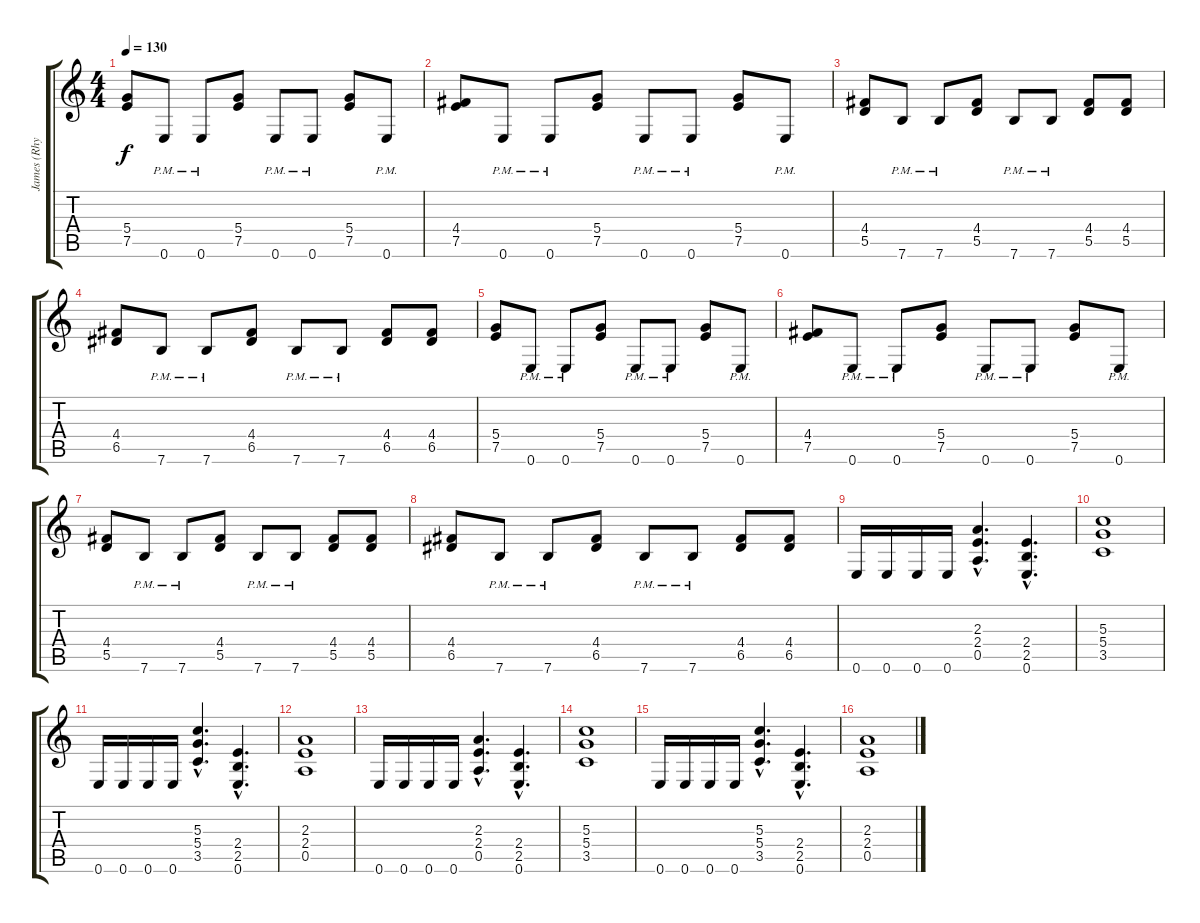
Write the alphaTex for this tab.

\track ("James (Rhythm Guitar)" "James (Rhy") {instrument distortionguitar}
\staff {score tabs}
\tuning (E4 B3 G3 D3 A2 E2) {hide}
\ts (4 4)
\tempo 130
\clef g2
\ks c
(5.4 7.5).8{dy f} 0.6{pm}.8 0.6{pm}.8 (5.4 7.5).8 0.6{pm}.8 0.6{pm}.8 (5.4 7.5).8 0.6{pm}.8 |
(4.4 7.5).8 0.6{pm}.8 0.6{pm}.8 (5.4 7.5).8 0.6{pm}.8 0.6{pm}.8 (5.4 7.5).8 0.6{pm}.8 |
(4.4 5.5).8 7.6{pm}.8 7.6{pm}.8 (4.4 5.5).8 7.6{pm}.8 7.6{pm}.8 (4.4 5.5).8 (4.4 5.5).8 |
(4.4 6.5).8 7.6{pm}.8 7.6{pm}.8 (4.4 6.5).8 7.6{pm}.8 7.6{pm}.8 (4.4 6.5).8 (4.4 6.5).8 |
(5.4 7.5).8 0.6{pm}.8 0.6{pm}.8 (5.4 7.5).8 0.6{pm}.8 0.6{pm}.8 (5.4 7.5).8 0.6{pm}.8 |
(4.4 7.5).8 0.6{pm}.8 0.6{pm}.8 (5.4 7.5).8 0.6{pm}.8 0.6{pm}.8 (5.4 7.5).8 0.6{pm}.8 |
(4.4 5.5).8 7.6{pm}.8 7.6{pm}.8 (4.4 5.5).8 7.6{pm}.8 7.6{pm}.8 (4.4 5.5).8 (4.4 5.5).8 |
(4.4 6.5).8 7.6{pm}.8 7.6{pm}.8 (4.4 6.5).8 7.6{pm}.8 7.6{pm}.8 (4.4 6.5).8 (4.4 6.5).8 |
0.6.16 0.6.16 0.6.16 0.6.16 (2.3{hac} 2.4{hac} 0.5{hac}).4{d} (2.4{hac} 2.5{hac} 0.6{hac}).4{d} |
(5.3 5.4 3.5).1 |
0.6.16 0.6.16 0.6.16 0.6.16 (5.3{hac} 5.4{hac} 3.5{hac}).4{d} (2.4{hac} 2.5{hac} 0.6{hac}).4{d} |
(2.3 2.4 0.5).1 |
0.6.16 0.6.16 0.6.16 0.6.16 (2.3{hac} 2.4{hac} 0.5{hac}).4{d} (2.4{hac} 2.5{hac} 0.6{hac}).4{d} |
(5.3 5.4 3.5).1 |
0.6.16 0.6.16 0.6.16 0.6.16 (5.3{hac} 5.4{hac} 3.5{hac}).4{d} (2.4{hac} 2.5{hac} 0.6{hac}).4{d} |
(2.3 2.4 0.5).1
